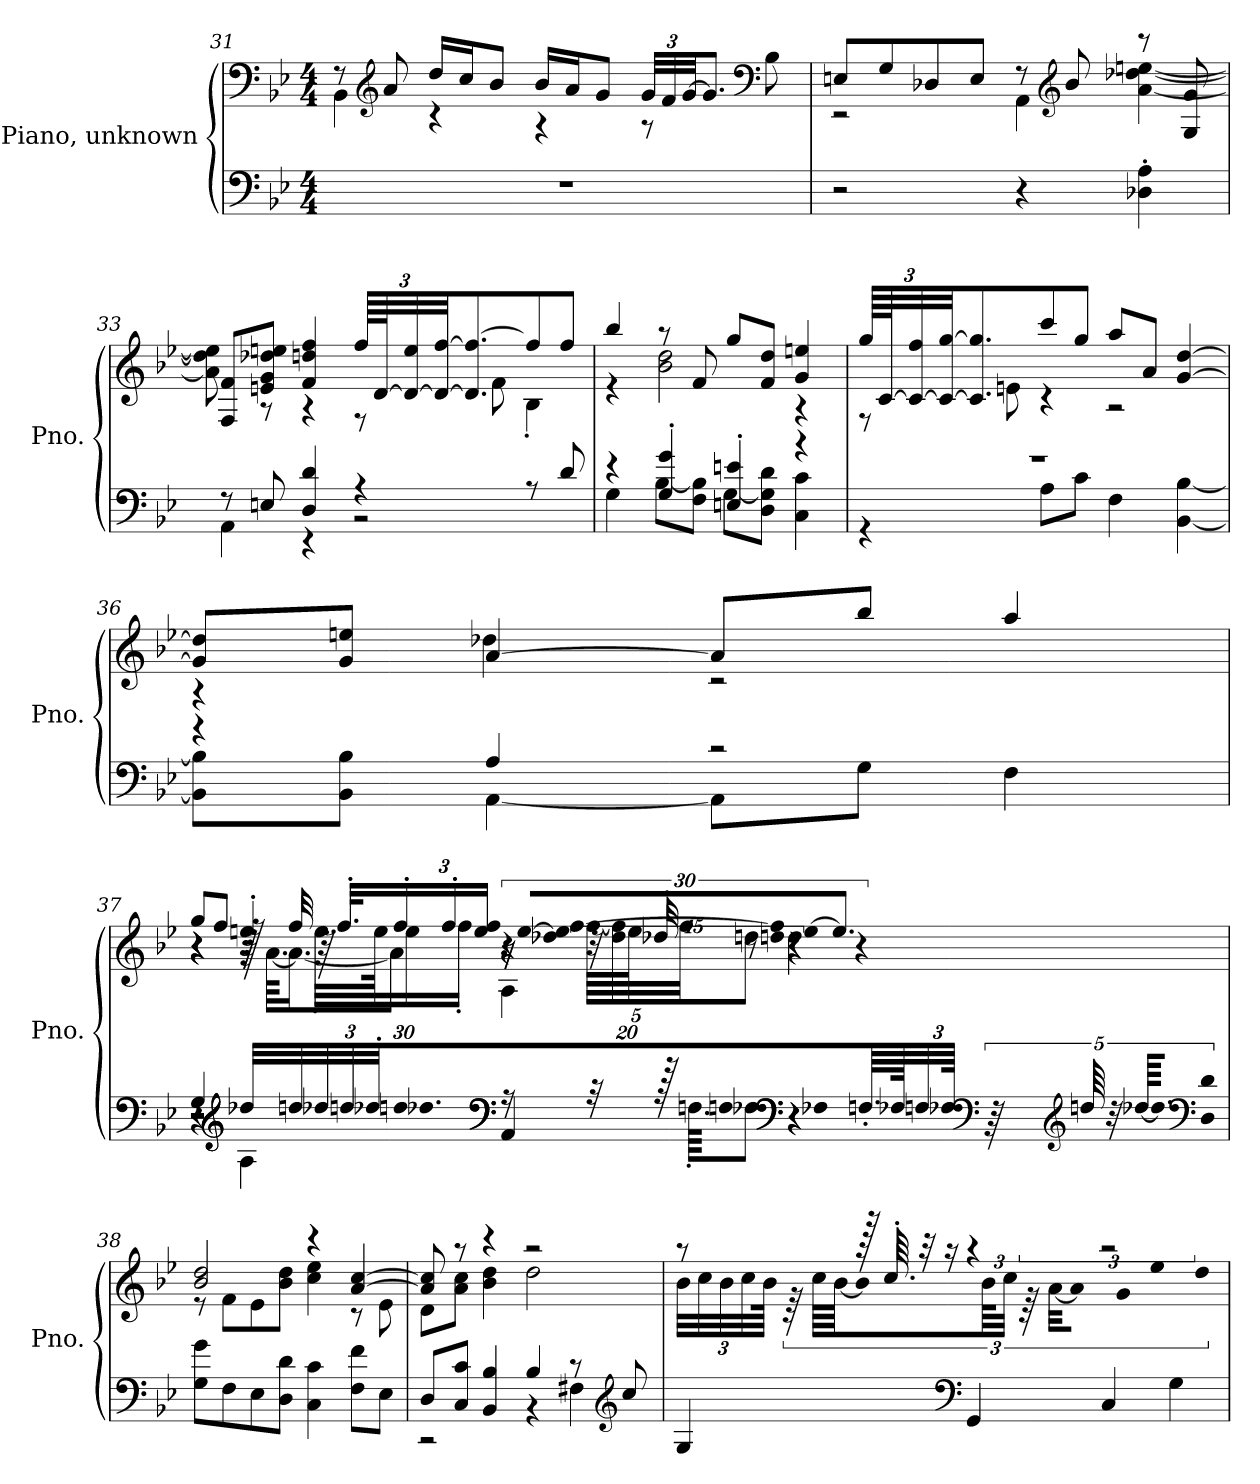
**kern	**kern
*part1	*part1
*staff2	*staff1
*I"Piano, unknown	*
*I'Pno.	*
!!LO:LB:g=z
*clefF4	*clefF4
*k[b-e-]	*k[b-e-]
*M4/4	*M4/4
=31	=31
*	*^
1r	8r	4BB-\
*	*clefG2	*
.	8a/	.
.	16dd/LL	4r
.	16cc/J	.
.	8b-/J	.
.	16b-/LL	4r
.	16a/J	.
.	8g/J	.
*	*Xbrackettup	*
.	48g/LLL	8r
.	48f/	.
.	[48g/JJ	.
.	8.g/J]	.
*	*clefF4	*
.	.	8B-\
=32	=32	=32
2r	8En/L	2r
.	8G/	.
.	8D-X/	.
.	8E/J	.
4r	8r	4AA\
*	*clefG2	*
.	8b-/	.
4D-X\' 4A\'	8r	[4a\ [4dd-X\ [4een\
.	8G/ 8g/	.
!!LO:LB:g=z	!!
=33	=33	=33
*^	*	*
8r	4AA\	8F/ 8f/L	8a\] 8dd-\] 8ee\]
8En/	.	8en/ 8g/ 8dd-X/ 8een/J	8r
4D/ 4d/	4r	4f/ 4ddn/ 4ff/	4r
4r	2r	96ff/LLLL	8r
.	.	[96d/J	.
.	.	48d/_ 48ee/	.
.	.	48d/_ [48ff/JJ	.
.	.	8.d/] 8.ff/_	.
.	.	.	8f\
8r	.	8ff/]	4B-'\
8d/	.	8ff/J	.
=34	=34	=34	=34
4r	4G\	4bb-/	4r
4G/' 4g/'	[8B-\L	8r	2b-\ 2dd\
.	8F\ 8B-\]J	8f/	.
4En/' 4en/'	[8G\L	8gg/L	.
.	8D\ 8G\] 8d\J	8f/ 8dd/J	.
4r	4C\ 4c\	4g/ 4een/	4r
=35	=35	=35	=35
1r	4r	96gg/LLLL	8r
.	.	[96c/J	.
.	.	48c/_ 48ff/	.
.	.	48c/_ [48gg/JJ	.
.	.	8.c/] 8.gg/]	.
.	.	.	8en\
.	8A\L	8ccc/	4r
.	8c\J	8gg/J	.
.	4F\	8aa/L	2r
.	.	8a/J	.
.	[4BB-\ [4B-\	[4g/ [4dd/	.
!!LO:LB:g=z	!!
=36	=36	=36	=36
4r	8BB-\] 8B-\]L	8g/] 8dd/]L	4r
.	8BB-\ 8B-\J	8g/ 8een/J	.
4A/	[4AA\	[4a/	4dd-X\
2r	8AA\L]	8a/L]	2r
.	8G\J	8bb-/J	.
.	4F\	4aa/	.
!!LO:LB:g=z
=37	=37	=37	=37
*	*^	*^	*^
4G/	4r	2r	8gg/L	4r	4r	4r
.	.	.	8ff/J	.	.	.
*clefG2	*	*	*	*	*	*
32dd-X/LLL	4A\	.	32r	16r	4een'/	128r
.	.	.	.	.	.	[64.a\KKLL
32ddn/	.	.	32ff/	.	.	16.a\J_
*Xbrackettup	*	*	*	*	*	*
48dd-X/	.	.	64r	32.ee'\LLL	.	.
.	.	.	32.ff'/KLL	.	.	.
48ddn/	.	.	.	.	.	.
48dd-X'/	.	.	.	.	.	.
.	.	.	.	64ee\JK	.	.
!LO:N:vis=256	!	!	!	!	!	!
1920%17ddn/KL	.	.	24ff'/	16ee\	.	8a\J]
!LO:N:vis=64.	!	!	!	!	!	!
640%17dd-X/	.	.	.	.	.	.
1920ryy	.	.	.	.	.	.
!LO:N:vis=256	!	!	!	!	!	!
1920%17ddn/K	.	.	.	.	.	.
.	.	.	24ff'/	.	.	.
!LO:N:vis=64	!	!	!	!	!	!
960%17dd-X/	.	.	.	.	.	.
64.ddn'/	.	.	.	16ff'\JJ	.	.
.	.	.	24ee/ 24ff/JJ	.	.	.
128dd-X/JK	.	.	.	.	.	.
48ddn/	.	.	.	.	.	.
96dd-X/JJJk	.	.	.	.	.	.
*clefF4	*	*	*	*	*	*
*brackettup	*	*	*brackettup	*	*	*
!	!	!	!LO:N:vis=128	!	!	!
80r	16r	4AA/	1920%17r	16r	16r	4A\
!	!	!	!LO:N:vis=256	!	!	!
.	.	.	[1920%17ee/KLLLL	.	.	.
*clefG2	*	*	*	*	*	*
80ddn/	.	.	.	.	.	.
!	!	!	!LO:N:vis=64	!	!	!
.	.	.	960%17dd-X/ 960%17ee/]	.	.	.
40r	.	.	.	.	.	.
.	.	.	1920ryy	.	.	.
!	!	!	!LO:N:vis=256	!	!	!
.	.	.	[1920%17ff/L	.	.	.
!	!	!	!LO:N:vis=256	!	!	!
.	.	.	1920%17ddn/ 1920%17ff/]	.	.	.
[80dd-X/KKKL	.	.	.	.	.	.
!	!	!	!LO:N:vis=256	!	!	!
.	.	.	[1920%17ee/JJJJ	.	.	.
*	*	*	*	*Xbrackettup	*	*
8.dd-/J]	32r	.	8.ee/J]	[80ff\LLLL	32r	.
.	.	.	.	80dd\ 80ff\]	.	.
.	.	.	.	80ee\J	.	.
.	128r	.	.	.	32dd-X'/	.
.	.	.	.	40ff\JJ	.	.
.	64.ddn'\KKKL	.	.	.	.	.
.	8dd-X\J	.	.	8ddn\J	8r	.
*clefF4	*	*	*	*	*	*
4D/ 4d/	4r	4r	4r	4dd\	4r	4r
*v	*v	*v	*	*	*	*
*	*	*v	*v	*v
!!LO:PB:g=z
=38	=38	=38
8G\ 8g\L	2b-/ 2dd/	8r
8F\	.	8f\L
8E-\	.	8e-\
8D\ 8d\J	.	8b-\ 8dd\J
4C\ 4c\	4r	4cc\ 4ee-\
8F\ 8f\L	[4a/ [4cc/	8r
8E-\J	.	8e-\
=39	=39	=39
*^	*	*
8D/L	2r	8a/] 8cc/]	8d\L
8C/ 8c/J	.	8r	8a\ 8cc\J
4BB-/ 4B-/	.	4r	4b-\ 4dd\
4B-/	4r	2r	2dd\
8r	4F#X\	.	.
*clefG2	*	*	*
8cc/	.	.	.
*v	*v	*	*
=40	=40	=40
4G/	8r	48b-\LLL
.	.	48cc\
.	.	48b-\
.	.	48cc\
.	.	96b-\JJJk
*	*	*brackettup
.	.	96r
.	.	96cc\LLLL
.	.	[96b-\J
.	128r	32b-\]
.	64.cc'/	.
*	*	*Xbrackettup
.	32r	96b-\K
.	.	48cc\JJJ
*	*	*brackettup
.	16r	96r
.	.	[48a\LLL
.	.	32a\JJJ]
*clefF4	*	*
4GG/	4r	4g\
4C/	2r	4ee-\
4G\	.	4dd\
*	*v	*v
=	=
*-	*-
